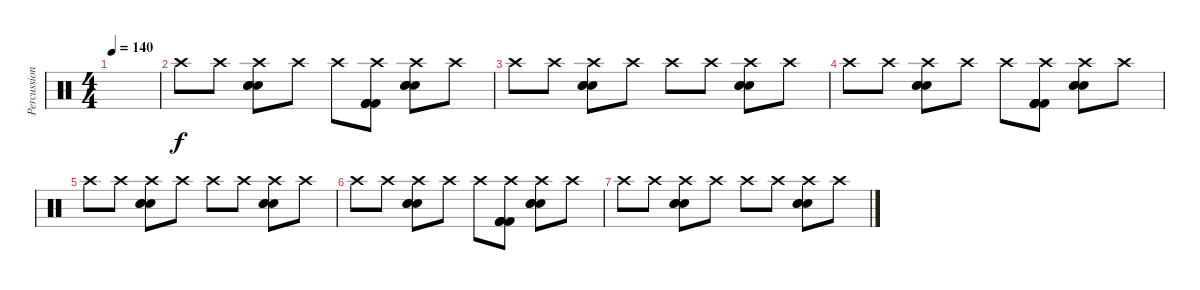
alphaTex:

\track ("Percussion" "Percussion") {instrument percussion}
\staff {score}
\articulation defaults
\ts (4 4)
\tempo 140
\clef neutral
\ks c
|
"Crash high (hit)".8 "Crash high (hit)".8 ("Crash high (hit)" "Snare (hit) 2" "Snare (hit) 2" "Snare (hit) 2").8 "Crash high (hit)".8 "Crash high (hit)".8 ("Crash high (hit)" "Kick (hit) 2" "Kick (hit) 2" "Kick (hit) 2" "Kick (hit) 2").8 ("Crash high (hit)" "Snare (hit) 2" "Snare (hit) 2" "Snare (hit) 2").8 "Crash high (hit)".8 |
"Crash high (hit)".8 "Crash high (hit)".8 ("Crash high (hit)" "Snare (hit) 2" "Snare (hit) 2" "Snare (hit) 2").8 "Crash high (hit)".8 "Crash high (hit)".8 "Crash high (hit)".8 ("Crash high (hit)" "Snare (hit) 2" "Snare (hit) 2" "Snare (hit) 2").8 "Crash high (hit)".8 |
"Crash high (hit)".8 "Crash high (hit)".8 ("Crash high (hit)" "Snare (hit) 2" "Snare (hit) 2" "Snare (hit) 2").8 "Crash high (hit)".8 "Crash high (hit)".8 ("Crash high (hit)" "Kick (hit) 2" "Kick (hit) 2" "Kick (hit) 2" "Kick (hit) 2").8 ("Crash high (hit)" "Snare (hit) 2" "Snare (hit) 2" "Snare (hit) 2").8 "Crash high (hit)".8 |
"Crash high (hit)".8 "Crash high (hit)".8 ("Crash high (hit)" "Snare (hit) 2" "Snare (hit) 2" "Snare (hit) 2").8 "Crash high (hit)".8 "Crash high (hit)".8 "Crash high (hit)".8 ("Crash high (hit)" "Snare (hit) 2" "Snare (hit) 2" "Snare (hit) 2").8 "Crash high (hit)".8 |
"Crash high (hit)".8 "Crash high (hit)".8 ("Crash high (hit)" "Snare (hit) 2" "Snare (hit) 2" "Snare (hit) 2").8 "Crash high (hit)".8 "Crash high (hit)".8 ("Crash high (hit)" "Kick (hit) 2" "Kick (hit) 2" "Kick (hit) 2" "Kick (hit) 2").8 ("Crash high (hit)" "Snare (hit) 2" "Snare (hit) 2" "Snare (hit) 2").8 "Crash high (hit)".8 |
"Crash high (hit)".8 "Crash high (hit)".8 ("Crash high (hit)" "Snare (hit) 2" "Snare (hit) 2" "Snare (hit) 2").8 "Crash high (hit)".8 "Crash high (hit)".8 "Crash high (hit)".8 ("Crash high (hit)" "Snare (hit) 2" "Snare (hit) 2" "Snare (hit) 2").8 "Crash high (hit)".8
